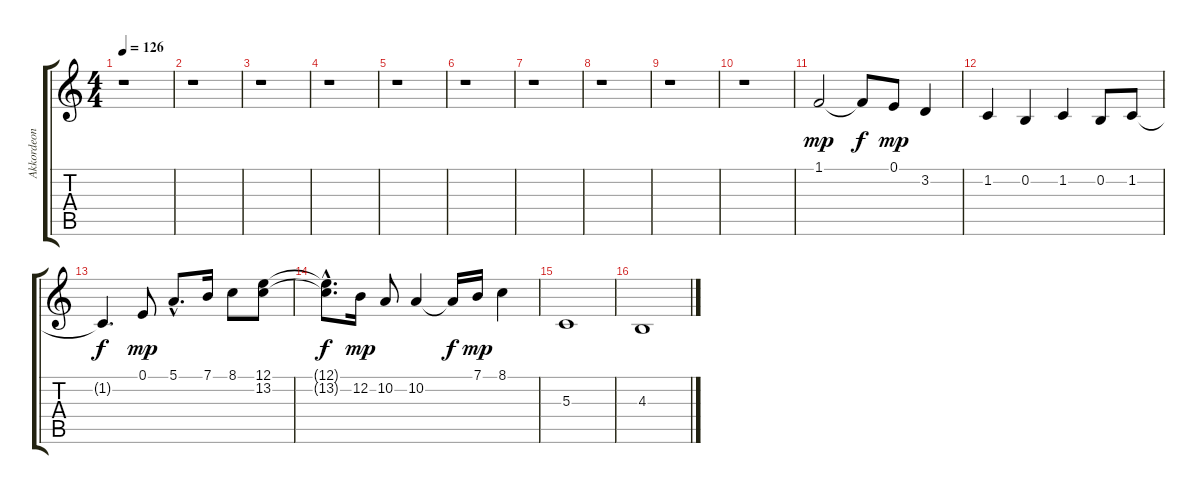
\track ("Akkordeon" "Akkordeon") {instrument tangoaccordion}
\staff {score tabs}
\tuning (E4 B3 G3 D3 A2 E2) {hide}
\ts (4 4)
\tempo 126
\clef g2
\ks c
r.1{dy mp} |
r.1 |
r.1 |
r.1 |
r.1 |
r.1 |
r.1 |
r.1 |
r.1 |
r.1 |
1.1.2 1.1{t}.8{dy f} 0.1.8{dy mp} 3.2.4 |
1.2.4 0.2.4 1.2.4 0.2.8 1.2.8 |
1.2{t}.4{d dy f} 0.1.8{dy mp} 5.1{hac}.8{d} 7.1.16 8.1.8 (12.1 13.2).8 |
(12.1{t} 13.2{hac t}).8{d dy f} 12.2.16{dy mp} 10.2.8 10.2.4 10.2{t}.16{dy f} 7.1.16{dy mp} 8.1.4 |
5.3.1 |
4.3.1
